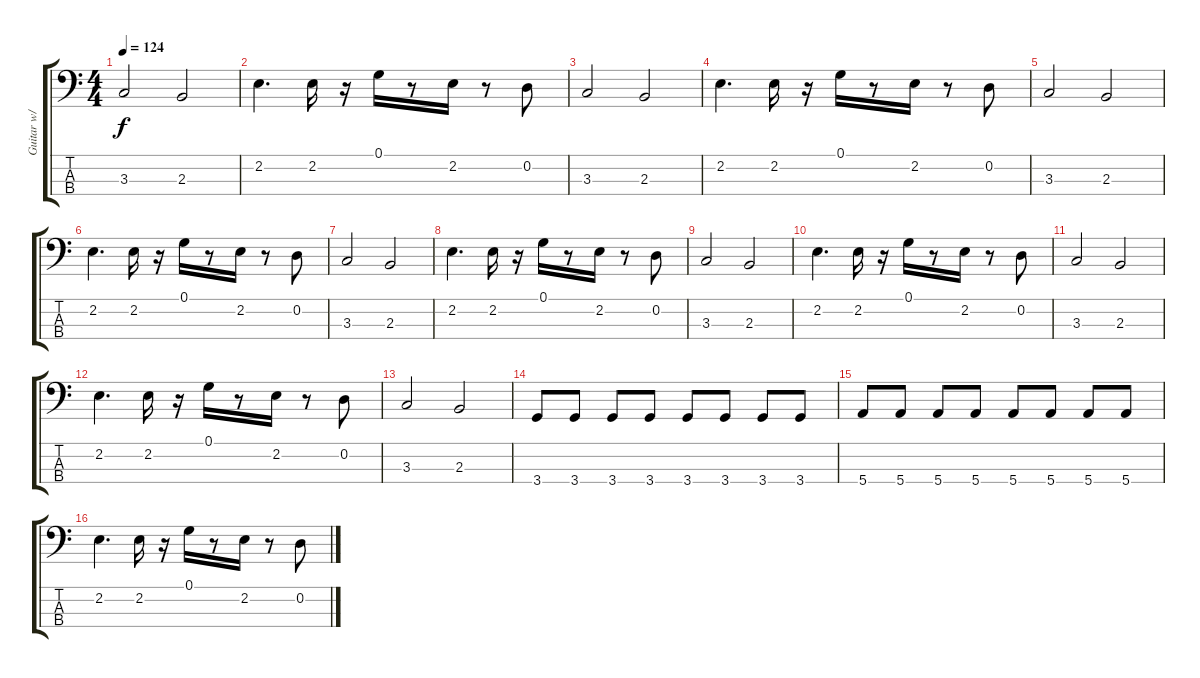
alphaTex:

\track ("Guitar w/ Octave Bass" "Guitar w/ ") {instrument electricguitarmuted}
\staff {score tabs}
\tuning (G2 D2 A1 E1) {hide}
\ts (4 4)
\tempo 124
\clef f4
\ks c
3.3.2{dy f} 2.3.2 |
2.2.4{d} 2.2.16 r.16 0.1.16 r.8 2.2.16 r.8 0.2.8 |
3.3.2 2.3.2 |
2.2.4{d} 2.2.16 r.16 0.1.16 r.8 2.2.16 r.8 0.2.8 |
3.3.2 2.3.2 |
2.2.4{d} 2.2.16 r.16 0.1.16 r.8 2.2.16 r.8 0.2.8 |
3.3.2 2.3.2 |
2.2.4{d} 2.2.16 r.16 0.1.16 r.8 2.2.16 r.8 0.2.8 |
3.3.2 2.3.2 |
2.2.4{d} 2.2.16 r.16 0.1.16 r.8 2.2.16 r.8 0.2.8 |
3.3.2 2.3.2 |
2.2.4{d} 2.2.16 r.16 0.1.16 r.8 2.2.16 r.8 0.2.8 |
3.3.2 2.3.2 |
3.4.8{instrument electricbassfinger} 3.4.8 3.4.8 3.4.8 3.4.8 3.4.8 3.4.8 3.4.8 |
5.4.8 5.4.8 5.4.8 5.4.8 5.4.8 5.4.8 5.4.8 5.4.8 |
2.2.4{d} 2.2.16 r.16 0.1.16 r.8 2.2.16 r.8 0.2.8
